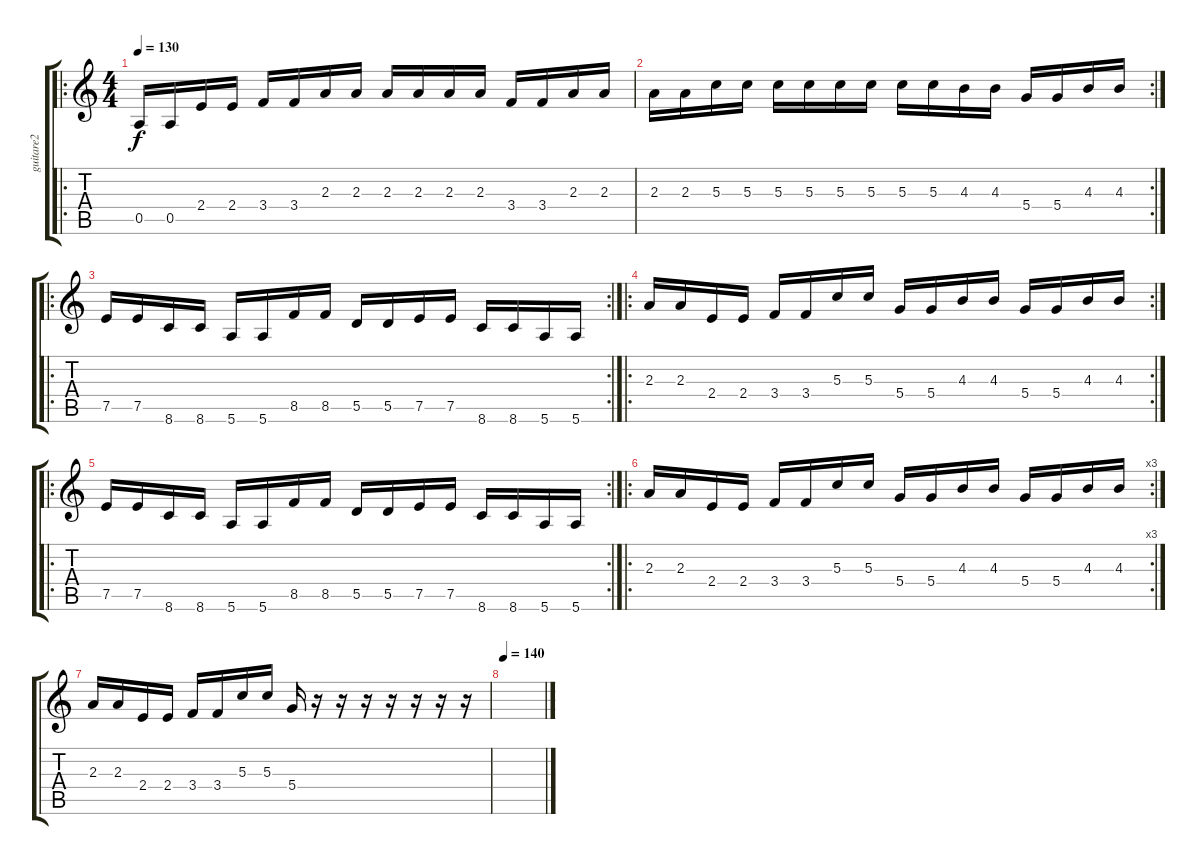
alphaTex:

\track ("guitare2" "guitare2") {instrument overdrivenguitar}
\staff {score tabs}
\tuning (E4 B3 G3 D3 A2 E2) {hide}
\ro
\ts (4 4)
\tempo 130
\clef g2
\ks c
0.5.16{dy f} 0.5.16 2.4.16 2.4.16 3.4.16 3.4.16 2.3.16 2.3.16 2.3.16 2.3.16 2.3.16 2.3.16 3.4.16 3.4.16 2.3.16 2.3.16 |
\rc 2
2.3.16 2.3.16 5.3.16 5.3.16 5.3.16 5.3.16 5.3.16 5.3.16 5.3.16 5.3.16 4.3.16 4.3.16 5.4.16 5.4.16 4.3.16 4.3.16 |
\ro
\rc 2
7.5.16 7.5.16 8.6.16 8.6.16 5.6.16 5.6.16 8.5.16 8.5.16 5.5.16 5.5.16 7.5.16 7.5.16 8.6.16 8.6.16 5.6.16 5.6.16 |
\ro
\rc 2
2.3.16 2.3.16 2.4.16 2.4.16 3.4.16 3.4.16 5.3.16 5.3.16 5.4.16 5.4.16 4.3.16 4.3.16 5.4.16 5.4.16 4.3.16 4.3.16 |
\ro
\rc 2
7.5.16 7.5.16 8.6.16 8.6.16 5.6.16 5.6.16 8.5.16 8.5.16 5.5.16 5.5.16 7.5.16 7.5.16 8.6.16 8.6.16 5.6.16 5.6.16 |
\ro
\rc 3
2.3.16 2.3.16 2.4.16 2.4.16 3.4.16 3.4.16 5.3.16 5.3.16 5.4.16 5.4.16 4.3.16 4.3.16 5.4.16 5.4.16 4.3.16 4.3.16 |
2.3.16 2.3.16 2.4.16 2.4.16 3.4.16 3.4.16 5.3.16 5.3.16 5.4.16 r.16 r.16 r.16 r.16 r.16 r.16 r.16 |
\tempo 140
